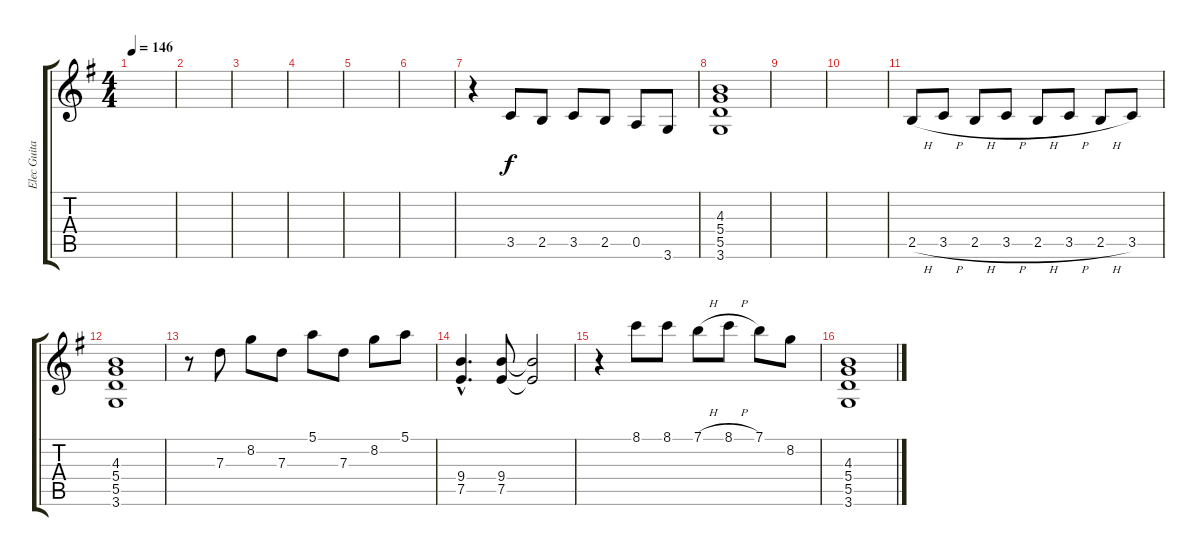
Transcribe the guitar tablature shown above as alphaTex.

\track ("Elec Guitar" "Elec Guita") {instrument distortionguitar}
\staff {score tabs}
\tuning (E4 B3 G3 D3 A2 E2) {hide}
\ts (4 4)
\tempo 146
\clef g2
\ks g
|
|
|
|
|
|
r.4 3.5.8 2.5.8 3.5.8 2.5.8 0.5.8 3.6.8 |
(4.3 5.4 5.5 3.6).1 |
|
|
2.5{h}.8 3.5{h}.8 2.5{h}.8 3.5{h}.8 2.5{h}.8 3.5{h}.8 2.5{h}.8 3.5.8 |
(4.3 5.4 5.5 3.6).1 |
r.8 7.3.8 8.2.8 7.3.8 5.1.8 7.3.8 8.2.8 5.1.8 |
(9.4{hac} 7.5{hac}).4{d} (9.4 7.5).8 (9.4{t} 7.5{t}).2 |
r.4 8.1.8 8.1.8 7.1{h}.8 8.1{h}.8 7.1.8 8.2.8 |
(4.3 5.4 5.5 3.6).1
